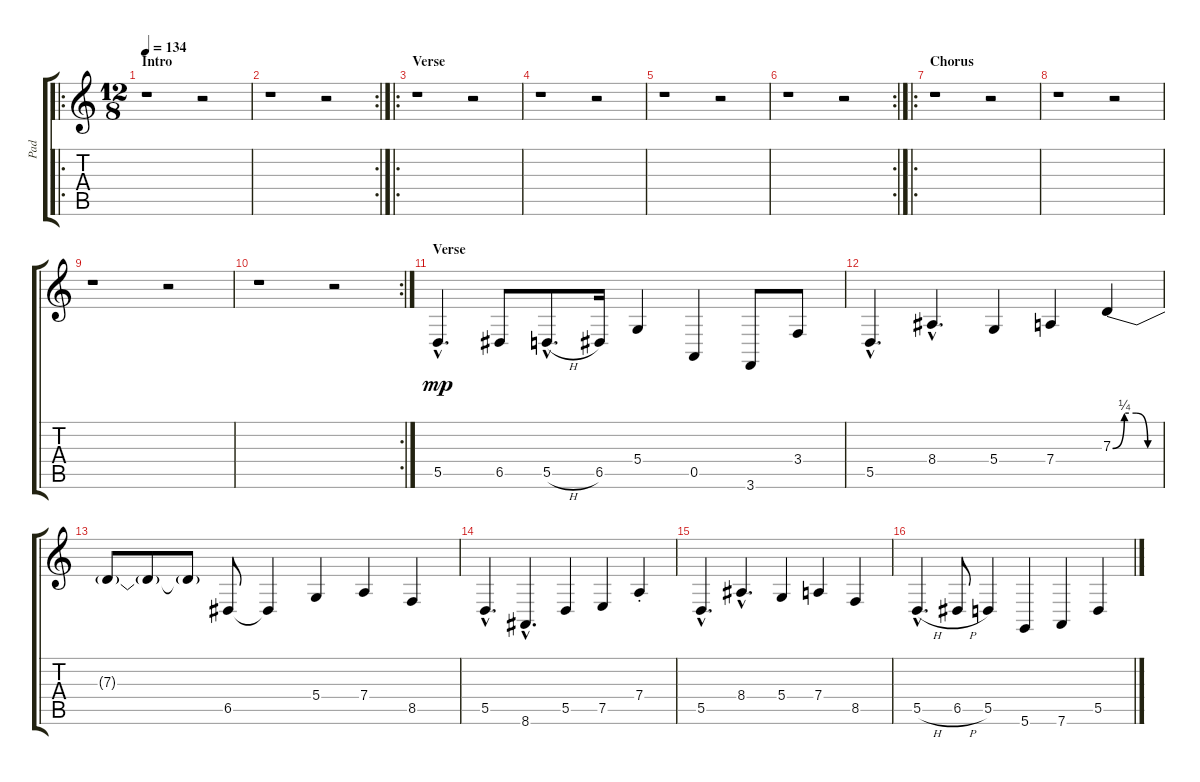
\track ("Pad" "Pad") {instrument pad3polysynth}
\staff {score tabs}
\tuning (E4 B3 G3 D3 A2 D2) {hide}
\ro
\ts (12 8)
\section ("" "Intro")
\tempo 134
\clef g2
\ks c
r.1{dy mp instrument pad3polysynth} r.2 |
\rc 2
r.1 r.2 |
\ro
\section ("" "Verse")
r.1 r.2 |
r.1 r.2 |
r.1 r.2 |
\rc 2
r.1 r.2 |
\ro
\section ("" "Chorus")
r.1 r.2 |
r.1 r.2 |
r.1 r.2 |
\rc 2
r.1 r.2 |
\section ("" "Verse")
5.5{hac}.4{d} 6.5.8 5.5{h hac}.8{d} 6.5.16 5.4.4 0.5.4 3.6.8 3.4.8 |
5.5{hac}.4{d} 8.4{hac}.4{d} 5.4.4 7.4.4 7.3{be (custom 0 0 15 1 30 1 45 0 60 0)}.4 |
7.3{t}.8 7.3{t}.8 7.3{t}.8 6.5.8 6.5{t}.4 5.4.4 7.4.4 8.5.4 |
5.5{hac}.4{d} 8.6{hac}.4{d} 5.5.4 7.5.4 7.4{st}.4 |
5.5{hac}.4{d} 8.4{hac}.4{d} 5.4.4 7.4.4 8.5.4 |
5.5{h hac}.4{d} 6.5{h}.8 5.5.4 5.6.4 7.6.4 5.5.4
